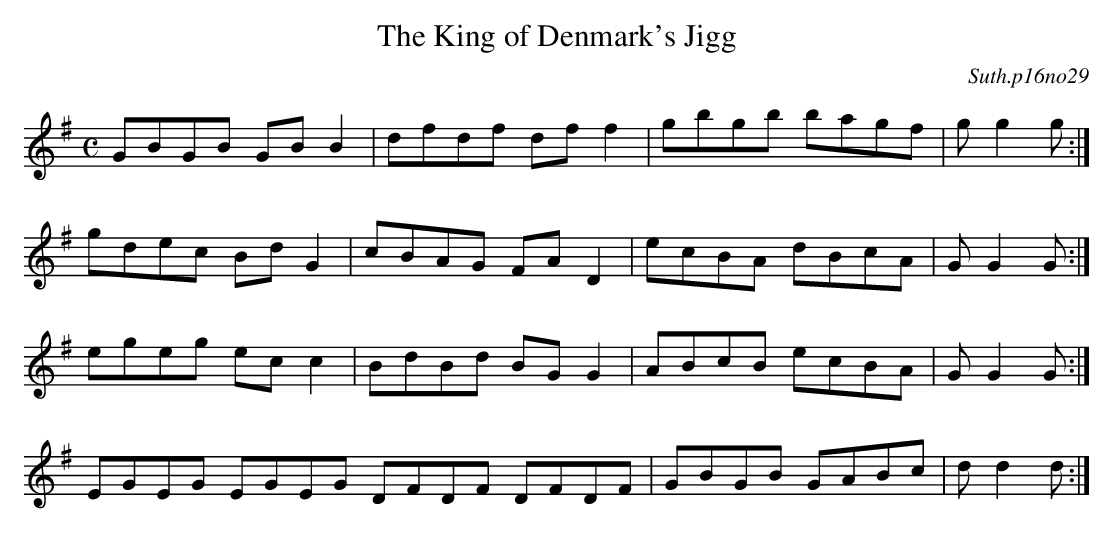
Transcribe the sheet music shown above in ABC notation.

X:1
T:The King of Denmark's Jigg
C:Suth.p16no29
M:C
L:1/8
K:G
GBGB GBB2|dfdf dff2|gbgb bagf|gg2g:|
gdec BdG2|cBAG FAD2|ecBA dBcA|GG2G:|
egeg ecc2|BdBd BGG2|ABcB ecBA|GG2G:|
EGEG EGEG DFDF DFDF|GBGB GABc|dd2d:|
